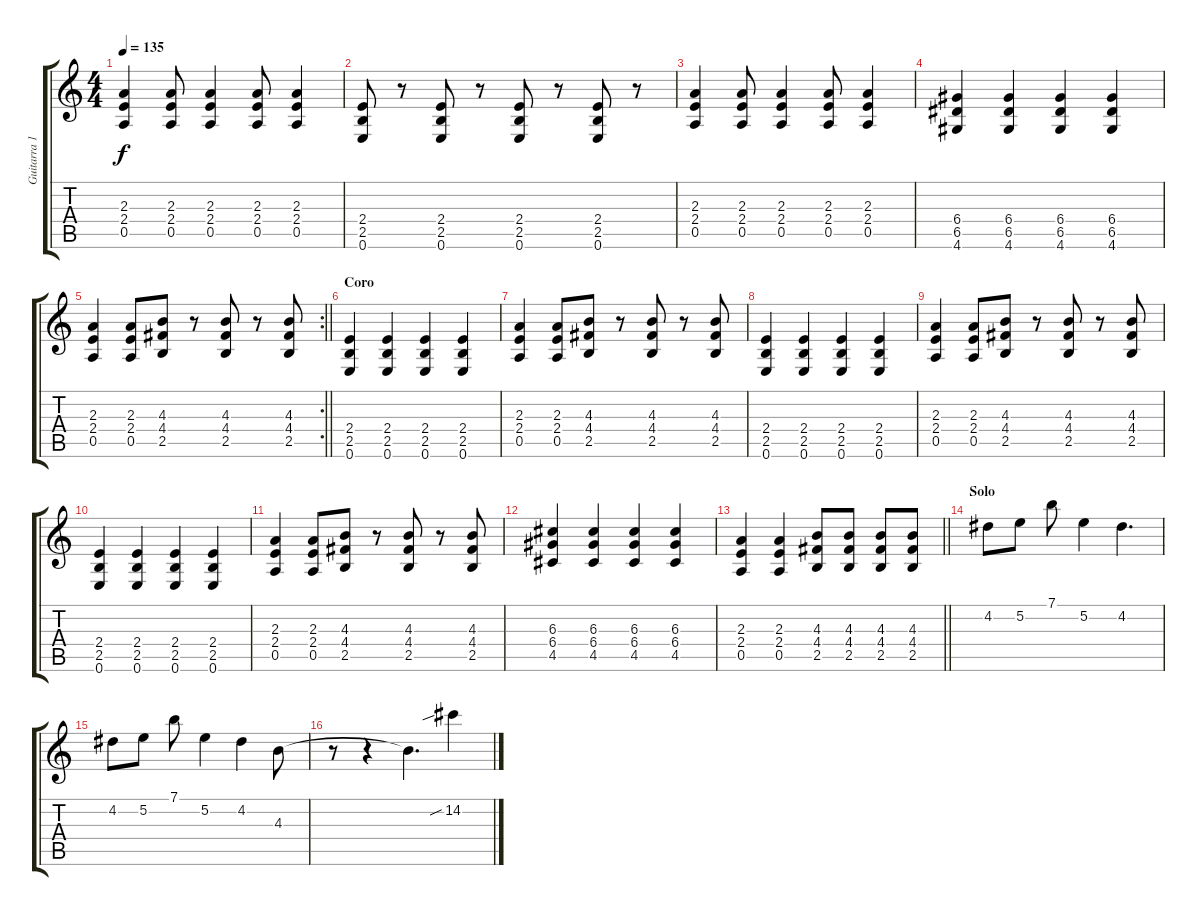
\track ("Guitarra 1" "Guitarra 1") {instrument distortionguitar}
\staff {score tabs}
\tuning (E4 B3 G3 D3 A2 E2) {hide}
\ts (4 4)
\tempo 135
\clef g2
\ks c
(2.3 2.4 0.5).4{dy f} (2.3 2.4 0.5).8 (2.3 2.4 0.5).4 (2.3 2.4 0.5).8 (2.3 2.4 0.5).4 |
(2.4 2.5 0.6).8 r.8 (2.4 2.5 0.6).8 r.8 (2.4 2.5 0.6).8 r.8 (2.4 2.5 0.6).8 r.8 |
(2.3 2.4 0.5).4 (2.3 2.4 0.5).8 (2.3 2.4 0.5).4 (2.3 2.4 0.5).8 (2.3 2.4 0.5).4 |
(6.4 6.5 4.6).4 (6.4 6.5 4.6).4 (6.4 6.5 4.6).4 (6.4 6.5 4.6).4 |
\rc 2
\barLineRight lightlight
(2.3 2.4 0.5).4 (2.3 2.4 0.5).8 (4.3 4.4 2.5).8 r.8 (4.3 4.4 2.5).8 r.8 (4.3 4.4 2.5).8 |
\section ("" "Coro")
(2.4 2.5 0.6).4 (2.4 2.5 0.6).4 (2.4 2.5 0.6).4 (2.4 2.5 0.6).4 |
(2.3 2.4 0.5).4 (2.3 2.4 0.5).8 (4.3 4.4 2.5).8 r.8 (4.3 4.4 2.5).8 r.8 (4.3 4.4 2.5).8 |
(2.4 2.5 0.6).4 (2.4 2.5 0.6).4 (2.4 2.5 0.6).4 (2.4 2.5 0.6).4 |
(2.3 2.4 0.5).4 (2.3 2.4 0.5).8 (4.3 4.4 2.5).8 r.8 (4.3 4.4 2.5).8 r.8 (4.3 4.4 2.5).8 |
(2.4 2.5 0.6).4 (2.4 2.5 0.6).4 (2.4 2.5 0.6).4 (2.4 2.5 0.6).4 |
(2.3 2.4 0.5).4 (2.3 2.4 0.5).8 (4.3 4.4 2.5).8 r.8 (4.3 4.4 2.5).8 r.8 (4.3 4.4 2.5).8 |
(6.3 6.4 4.5).4 (6.3 6.4 4.5).4 (6.3 6.4 4.5).4 (6.3 6.4 4.5).4 |
\barLineRight lightlight
(2.3 2.4 0.5).4 (2.3 2.4 0.5).4 (4.3 4.4 2.5).8 (4.3 4.4 2.5).8 (4.3 4.4 2.5).8 (4.3 4.4 2.5).8 |
\section ("" "Solo")
4.2.8 5.2.8 7.1.8 5.2.4 4.2.4{d} |
4.2.8 5.2.8 7.1.8 5.2.4 4.2.4 4.3.8 |
r.8 r.4 4.3{t}.4{d} 14.2{sib}.4
